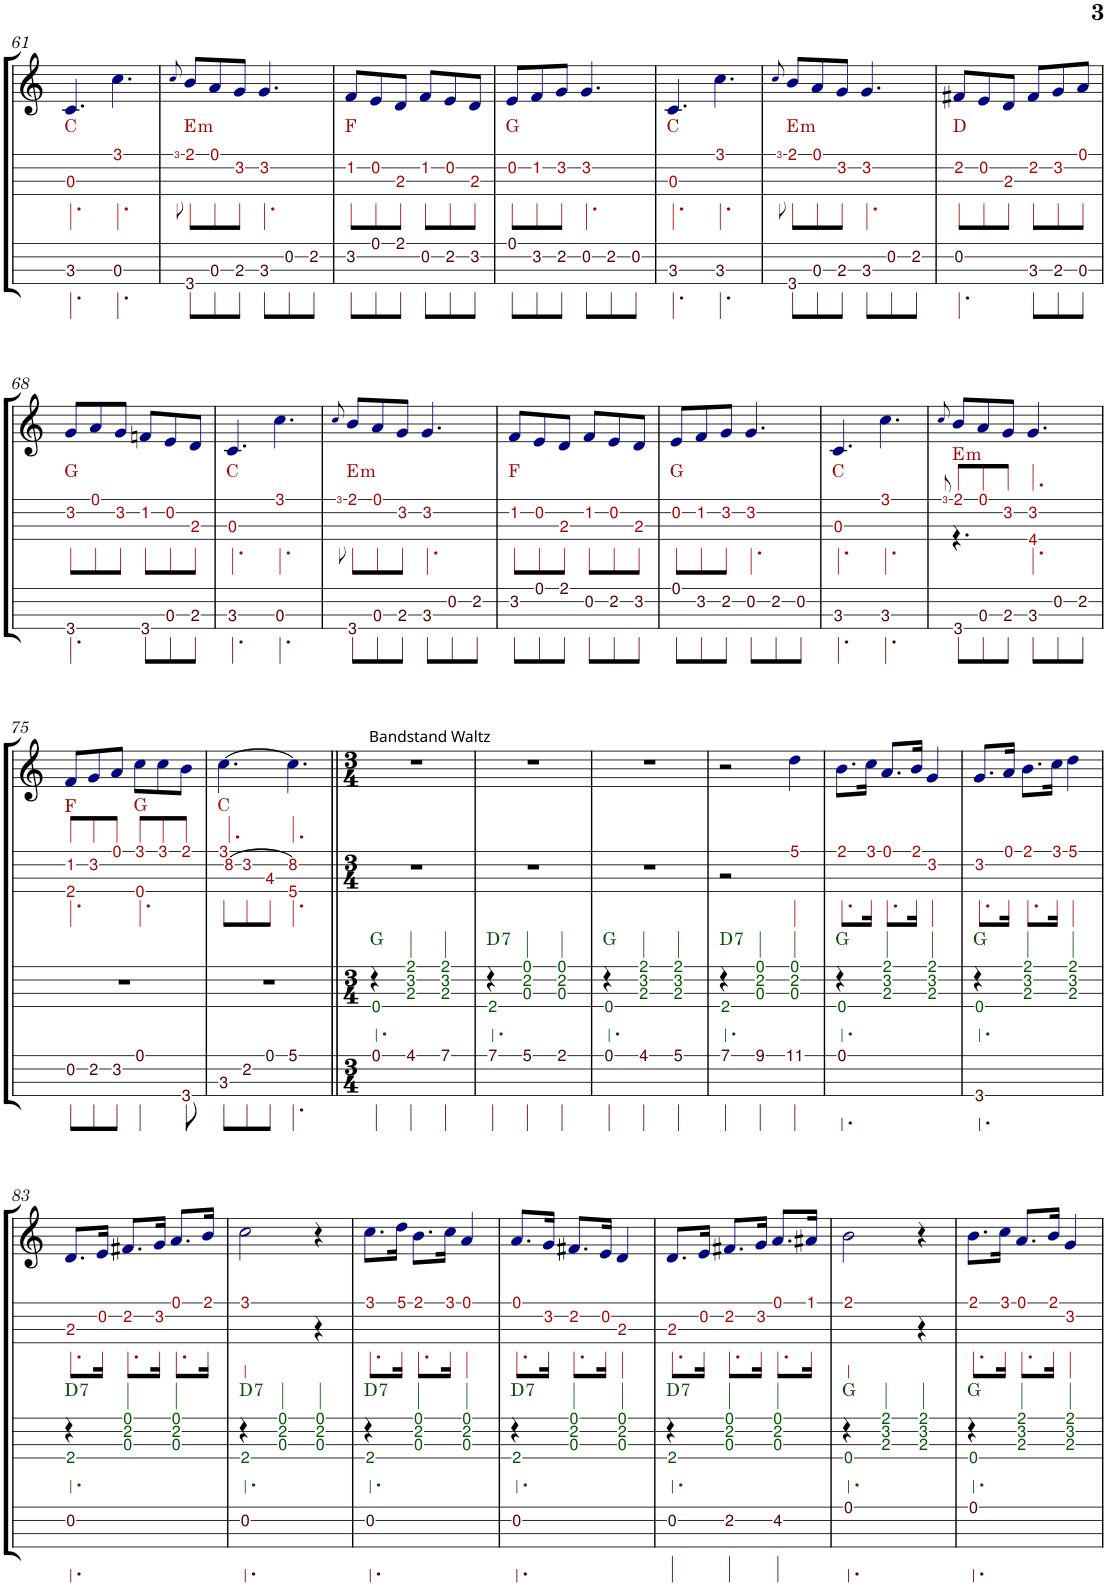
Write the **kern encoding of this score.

**kern	**kern	**kern	**harte	**kern	**kern
*part5	*part4	*part3	*part3	*part2	*part1
*staff5	*staff4	*staff3	*	*staff2	*staff1
*I"Bass Guitar	*I"Ukulele	*I"Ukulele	*	*I"Mandolin	*I"Glockenspiel
*	*	*	*	*	*I'Gsp
!!LO:PB:g=z
*	*	*	*	*clefG2	*clefG2
*	*	*	*	*	*Trd-14c-24
*k[]	*k[]	*k[]	*	*k[]	*k[]
*C:	*C:	*C:	*	*C:	*C:
*M6/8	*M6/8	*M6/8	*	*M6/8	*M6/8
=61	=61	=61	=61	=61	=61
4.CCi\	2.r	4.cj\	C:maj	4.cZ/	2.r
4.AAAi\	.	4.ccj\	.	4.ccZ\	.
=62	=62	=62	=62	=62	=62
.	.	8qccj\	.	8qccZ/	.
!	!	!	!LO:H:kt=m	!	!
8GGGi\L	2.r	8bj\L	E:min	8bZ/L	2.r
8AAAi\	.	8aj\	.	8aZ/	.
8BBBi\J	.	8gj\J	.	8gZ/J	.
8CCi\L	.	4.gj\	.	4.gZ/	.
8DDi\	.	.	.	.	.
8EEi\J	.	.	.	.	.
=63	=63	=63	=63	=63	=63
8FFi\L	2.r	8fj\L	F:maj	8fZ/L	2.r
8GGi\	.	8ej\	.	8eZ/	.
8AAi\J	.	8dj\J	.	8dZ/J	.
8DDi\L	.	8fj\L	.	8fZ/L	.
8EEi\	.	8ej\	.	8eZ/	.
8FFi\J	.	8dj\J	.	8dZ/J	.
=64	=64	=64	=64	=64	=64
8GGi\L	2.r	8ej\L	G:maj	8eZ/L	2.r
8FFi\	.	8fj\	.	8fZ/	.
8EEi\J	.	8gj\J	.	8gZ/J	.
8DDi\L	.	4.gj\	.	4.gZ/	.
8EEi\	.	.	.	.	.
8DDi\J	.	.	.	.	.
=65	=65	=65	=65	=65	=65
4.CCi\	2.r	4.cj\	C:maj	4.cZ/	2.r
4.CCi\	.	4.ccj\	.	4.ccZ\	.
=66	=66	=66	=66	=66	=66
.	.	8qccj\	.	8qccZ/	.
!	!	!	!LO:H:kt=m	!	!
8GGGi\L	2.r	8bj\L	E:min	8bZ/L	2.r
8AAAi\	.	8aj\	.	8aZ/	.
8BBBi\J	.	8gj\J	.	8gZ/J	.
8CCi\L	.	4.gj\	.	4.gZ/	.
8DDi\	.	.	.	.	.
8EEi\J	.	.	.	.	.
=67	=67	=67	=67	=67	=67
4.DDi\	2.r	8f#j\L	D:maj	8f#XZ/L	2.r
.	.	8ej\	.	8eZ/	.
.	.	8dj\J	.	8dZ/J	.
8CCi\L	.	8f#j\L	.	8f#Z/L	.
8BBBi\	.	8gj\	.	8gZ/	.
8AAAi\J	.	8aj\J	.	8aZ/J	.
!!LO:LB:g=z
=68	=68	=68	=68	=68	=68
4.GGGi\	2.r	8gj\L	G:maj	8gZ/L	2.r
.	.	8aj\	.	8aZ/	.
.	.	8gj\J	.	8gZ/J	.
8GGGi\L	.	8fj\L	.	8fnZ/L	.
8AAAi\	.	8ej\	.	8eZ/	.
8BBBi\J	.	8dj\J	.	8dZ/J	.
=69	=69	=69	=69	=69	=69
4.CCi\	2.r	4.cj\	C:maj	4.cZ/	2.r
4.AAAi\	.	4.ccj\	.	4.ccZ\	.
=70	=70	=70	=70	=70	=70
.	.	8qccj\	.	8qccZ/	.
!	!	!	!LO:H:kt=m	!	!
8GGGi\L	2.r	8bj\L	E:min	8bZ/L	2.r
8AAAi\	.	8aj\	.	8aZ/	.
8BBBi\J	.	8gj\J	.	8gZ/J	.
8CCi\L	.	4.gj\	.	4.gZ/	.
8DDi\	.	.	.	.	.
8EEi\J	.	.	.	.	.
=71	=71	=71	=71	=71	=71
8FFi\L	2.r	8fj\L	F:maj	8fZ/L	2.r
8GGi\	.	8ej\	.	8eZ/	.
8AAi\J	.	8dj\J	.	8dZ/J	.
8DDi\L	.	8fj\L	.	8fZ/L	.
8EEi\	.	8ej\	.	8eZ/	.
8FFi\J	.	8dj\J	.	8dZ/J	.
=72	=72	=72	=72	=72	=72
8GGi\L	2.r	8ej\L	G:maj	8eZ/L	2.r
8FFi\	.	8fj\	.	8fZ/	.
8EEi\J	.	8gj\J	.	8gZ/J	.
8DDi\L	.	4.gj\	.	4.gZ/	.
8EEi\	.	.	.	.	.
8DDi\J	.	.	.	.	.
=73	=73	=73	=73	=73	=73
4.CCi\	2.r	4.cj\	C:maj	4.cZ/	2.r
4.CCi\	.	4.ccj\	.	4.ccZ\	.
=74	=74	=74	=74	=74	=74
.	.	8qccj/	.	8qccZ/	.
*	*	*^	*	*	*
!	!	!	!	!LO:H:kt=m	!	!
8GGGi\L	2.r	8bj/L	4.r	E:min	8bZ/L	2.r
8AAAi\	.	8aj/	.	.	8aZ/	.
8BBBi\J	.	8gj/J	.	.	8gZ/J	.
8CCi\L	.	4.gj/	4.Bj\	.	4.gZ/	.
8DDi\	.	.	.	.	.	.
8EEi\J	.	.	.	.	.	.
!!LO:LB:g=z
=75	=75	=75	=75	=75	=75	=75
8DDi\L	2.r	8fj/L	4.Aj\	F:maj	8fZ/L	2.r
8EEi\	.	8gj/	.	.	8gZ/	.
8FFi\J	.	8aj/J	.	.	8aZ/J	.
4GGi\	.	8ccj/L	4.Gj\	G:maj	8ccZ\L	.
.	.	8ccj/	.	.	8ccZ\	.
8GGGi\	.	8bj/J	.	.	8bZ\J	.
=76	=76	=76	=76	=76	=76	=76
8CCi\L	2.r	[4.ccj/	8ccj\L	C:maj	[4.ccZ\	2.r
8EEi\	.	.	8gj\	.	.	.
8GGi\J	.	.	8ej\J	.	.	.
4.Ci\	.	4.ccj/]	4.cj\	.	4.ccZ\]	.
*	*	*v	*v	*	*	*
=77||	=77||	=77||	=77||	=77||	=77||
*M3/4	*M3/4	*M3/4	*	*M3/4	*M3/4
*	*^	*^	*	*	*
!	!	!	!	!	!	!LO:TX:a:t=Bandstand Waltz	!
*	*	*	*v	*v	*	*	*
4GGi\	4r	2.GV\	2.r	.	2.r	2.r
4BBi\	4dV/ 4gV/ 4bV/	.	.	.	.	.
4Di\	4dV/ 4gV/ 4bV/	.	.	.	.	.
=78	=78	=78	=78	=78	=78	=78
4Di\	4r	2.AV\	2.r	.	2.r	2.r
4Ci\	4cV/ 4f#V/ 4aV/	.	.	.	.	.
4AAi\	4cV/ 4f#V/ 4aV/	.	.	.	.	.
=79	=79	=79	=79	=79	=79	=79
4GGi\	4r	2.GV\	2.r	.	2.r	2.r
4BBi\	4dV/ 4gV/ 4bV/	.	.	.	.	.
4Ci\	4dV/ 4gV/ 4bV/	.	.	.	.	.
=80	=80	=80	=80	=80	=80	=80
4Di\	4r	2.AV\	2r	.	2r	2.r
4Ei\	4cV/ 4f#V/ 4aV/	.	.	.	.	.
4F#i\	4cV/ 4f#V/ 4aV/	.	4ddj\	.	4ddZ\	.
=81	=81	=81	=81	=81	=81	=81
2.GGi\	4r	2.GV\	8.bj\L	.	8.bZ\L	2.r
.	.	.	16ccj\Jk	.	16ccZ\Jk	.
.	4dV/ 4gV/ 4bV/	.	8.aj\L	.	8.aZ/L	.
.	.	.	16bj\Jk	.	16bZ/Jk	.
.	4dV/ 4gV/ 4bV/	.	4gj\	.	4gZ/	.
=82	=82	=82	=82	=82	=82	=82
2.GGGi\	4r	2.GV\	8.gj\L	.	8.gZ/L	2.r
.	.	.	16aj\Jk	.	16aZ/Jk	.
.	4dV/ 4gV/ 4bV/	.	8.bj\L	.	8.bZ\L	.
.	.	.	16ccj\Jk	.	16ccZ\Jk	.
.	4dV/ 4gV/ 4bV/	.	4ddj\	.	4ddZ\	.
!!LO:LB:g=z
=83	=83	=83	=83	=83	=83	=83
2.DDi\	4r	2.AV\	8.dj\L	.	8.dZ/L	2.r
.	.	.	16ej\Jk	.	16eZ/Jk	.
.	4cV/ 4f#V/ 4aV/	.	8.f#j\L	.	8.f#XZ/L	.
.	.	.	16gj\Jk	.	16gZ/Jk	.
.	4cV/ 4f#V/ 4aV/	.	8.aj\L	.	8.aZ/L	.
.	.	.	16bj\Jk	.	16bZ/Jk	.
=84	=84	=84	=84	=84	=84	=84
2.DDi\	4r	2.AV\	2ccj\	.	2ccZ\	2.r
.	4cV/ 4f#V/ 4aV/	.	.	.	.	.
.	4cV/ 4f#V/ 4aV/	.	4r	.	4r	.
=85	=85	=85	=85	=85	=85	=85
2.DDi\	4r	2.AV\	8.ccj\L	.	8.ccZ\L	2.r
.	.	.	16ddj\Jk	.	16ddZ\Jk	.
.	4cV/ 4f#V/ 4aV/	.	8.bj\L	.	8.bZ\L	.
.	.	.	16ccj\Jk	.	16ccZ\Jk	.
.	4cV/ 4f#V/ 4aV/	.	4aj\	.	4aZ/	.
=86	=86	=86	=86	=86	=86	=86
2.DDi\	4r	2.AV\	8.aj\L	.	8.aZ/L	2.r
.	.	.	16gj\Jk	.	16gZ/Jk	.
.	4cV/ 4f#V/ 4aV/	.	8.f#j\L	.	8.f#XZ/L	.
.	.	.	16ej\Jk	.	16eZ/Jk	.
.	4cV/ 4f#V/ 4aV/	.	4dj\	.	4dZ/	.
=87	=87	=87	=87	=87	=87	=87
4DDi\	4r	2.AV\	8.dj\L	.	8.dZ/L	2.r
.	.	.	16ej\Jk	.	16eZ/Jk	.
4EEi\	4cV/ 4f#V/ 4aV/	.	8.f#j\L	.	8.f#XZ/L	.
.	.	.	16gj\Jk	.	16gZ/Jk	.
4FF#i\	4cV/ 4f#V/ 4aV/	.	8.aj\L	.	8.aZ/L	.
.	.	.	16a#j\Jk	.	16a#XZ/Jk	.
=88	=88	=88	=88	=88	=88	=88
2.GGi\	4r	2.GV\	2bj\	.	2bZ\	2.r
.	4dV/ 4gV/ 4bV/	.	.	.	.	.
.	4dV/ 4gV/ 4bV/	.	4r	.	4r	.
=89	=89	=89	=89	=89	=89	=89
2.GGi\	4r	2.GV\	8.bj\L	.	8.bZ\L	2.r
.	.	.	16ccj\Jk	.	16ccZ\Jk	.
.	4dV/ 4gV/ 4bV/	.	8.aj\L	.	8.aZ/L	.
.	.	.	16bj\Jk	.	16bZ/Jk	.
.	4dV/ 4gV/ 4bV/	.	4gj\	.	4gZ/	.
*	*v	*v	*	*	*	*
=	=	=	=	=	=
*-	*-	*-	*-	*-	*-
